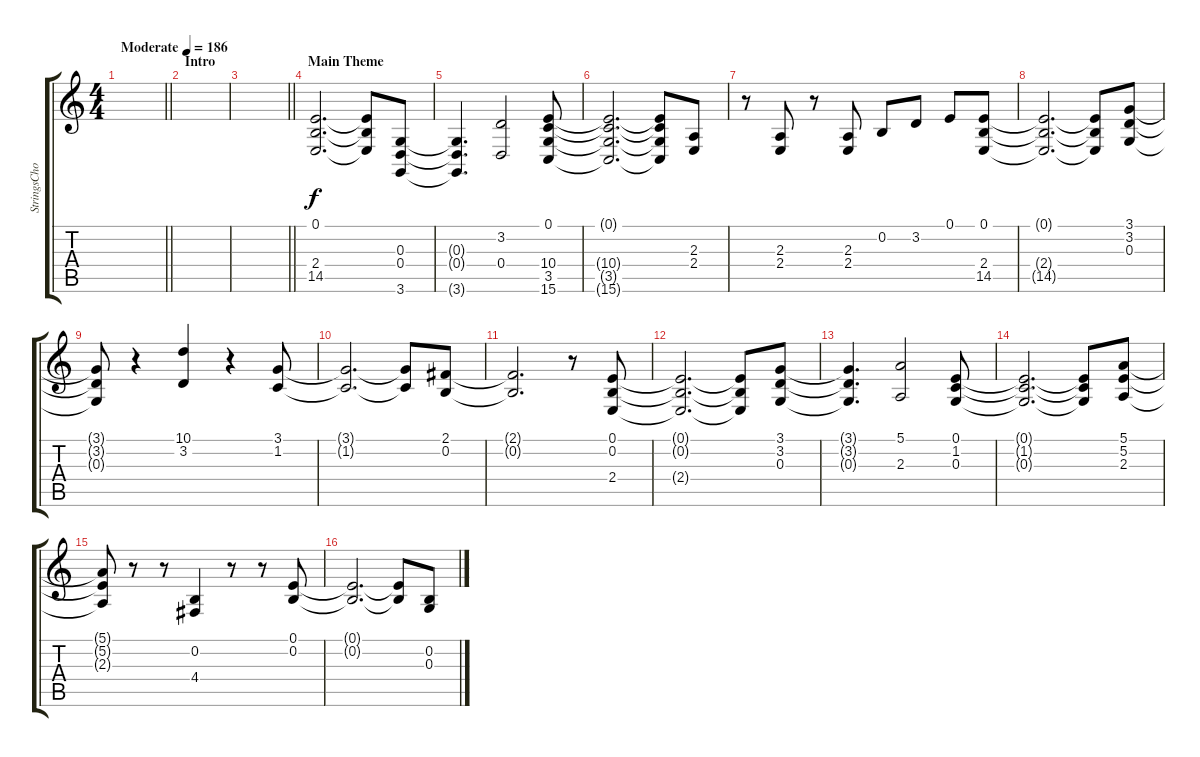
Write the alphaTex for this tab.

\track ("StringsChords" "StringsCho") {instrument stringensemble1}
\staff {score tabs}
\tuning (E4 B3 G3 D3 A2 E2) {hide}
\ts (4 4)
\tempo (186 "Moderate")
\clef g2
\barLineRight lightlight
\ks c
|
\section ("" "Intro")
|
\barLineRight lightlight
|
\section ("" "Main Theme")
(0.1 2.4 14.5).2{d} (0.1{t} 2.4{t} 14.5{t}).8 (0.3 0.4 3.6).8 |
(0.3{t} 0.4{t} 3.6{t}).4{d} (3.2 0.4).2 (0.1 10.4 3.5 15.6).8 |
(0.1{t} 10.4{t} 3.5{t} 15.6{t}).2{d} (0.1{t} 10.4{t} 3.5{t} 15.6{t}).8 (2.3 2.4).8 |
r.8 (2.3 2.4).8 r.8 (2.3 2.4).8 0.2.8 3.2.8 0.1.8 (0.1 2.4 14.5).8 |
(0.1{t} 2.4{t} 14.5{t}).2{d} (0.1{t} 2.4{t} 14.5{t}).8 (3.1 3.2 0.3).8 |
(3.1{t} 3.2{t} 0.3{t}).8 r.4 (10.1 3.2).4 r.4 (3.1 1.2).8 |
(3.1{t} 1.2{t}).2{d} (3.1{t} 1.2{t}).8 (2.1 0.2).8 |
(2.1{t} 0.2{t}).2{d} r.8 (0.1 0.2 2.4).8 |
(0.1{t} 0.2{t} 2.4{t}).2{d} (0.1{t} 0.2{t} 2.4{t}).8 (3.1 3.2 0.3).8 |
(3.1{t} 3.2{t} 0.3{t}).4{d} (5.1 2.3).2 (0.1 1.2 0.3).8 |
(0.1{t} 1.2{t} 0.3{t}).2{d} (0.1{t} 1.2{t} 0.3{t}).8 (5.1 5.2 2.3).8 |
(5.1{t} 5.2{t} 2.3{t}).8 r.8 r.8 (0.2 4.4).4 r.8 r.8 (0.1 0.2).8 |
(0.1{t} 0.2{t}).2{d} (0.1{t} 0.2{t}).8 (0.2 0.3).8
